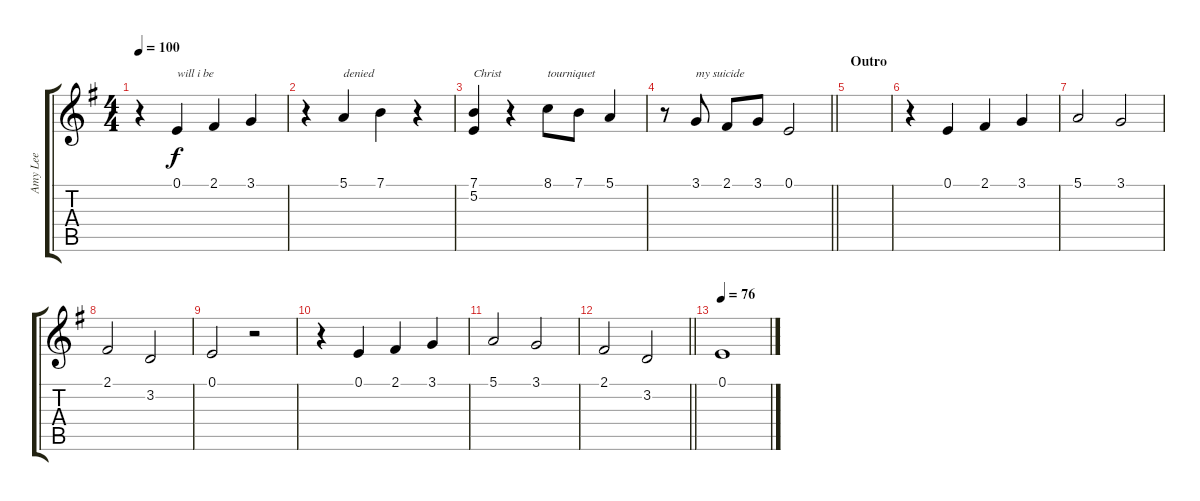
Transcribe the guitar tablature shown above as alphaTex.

\track ("Amy Lee" "Amy Lee") {instrument oboe}
\staff {score tabs}
\tuning (E4 B3 G3 D3 A2 E2) {hide}
\ts (4 4)
\tempo 100
\clef g2
\ks g
r.4{dy f} 0.1.4{txt "will i be"} 2.1.4 3.1.4 |
r.4 5.1.4{txt "denied"} 7.1.4 r.4 |
(7.1 5.2).4{txt "Christ"} r.4 8.1.8{txt "tourniquet"} 7.1.8 5.1.4 |
\barLineRight lightlight
r.8 3.1.8{txt "my suicide"} 2.1.8 3.1.8 0.1.2 |
\section ("" "Outro")
|
r.4 0.1.4 2.1.4 3.1.4 |
5.1.2 3.1.2 |
2.1.2 3.2.2 |
0.1.2 r.2 |
r.4 0.1.4 2.1.4 3.1.4 |
5.1.2 3.1.2 |
\barLineRight lightlight
2.1.2 3.2.2 |
\tempo 76
0.1.1
